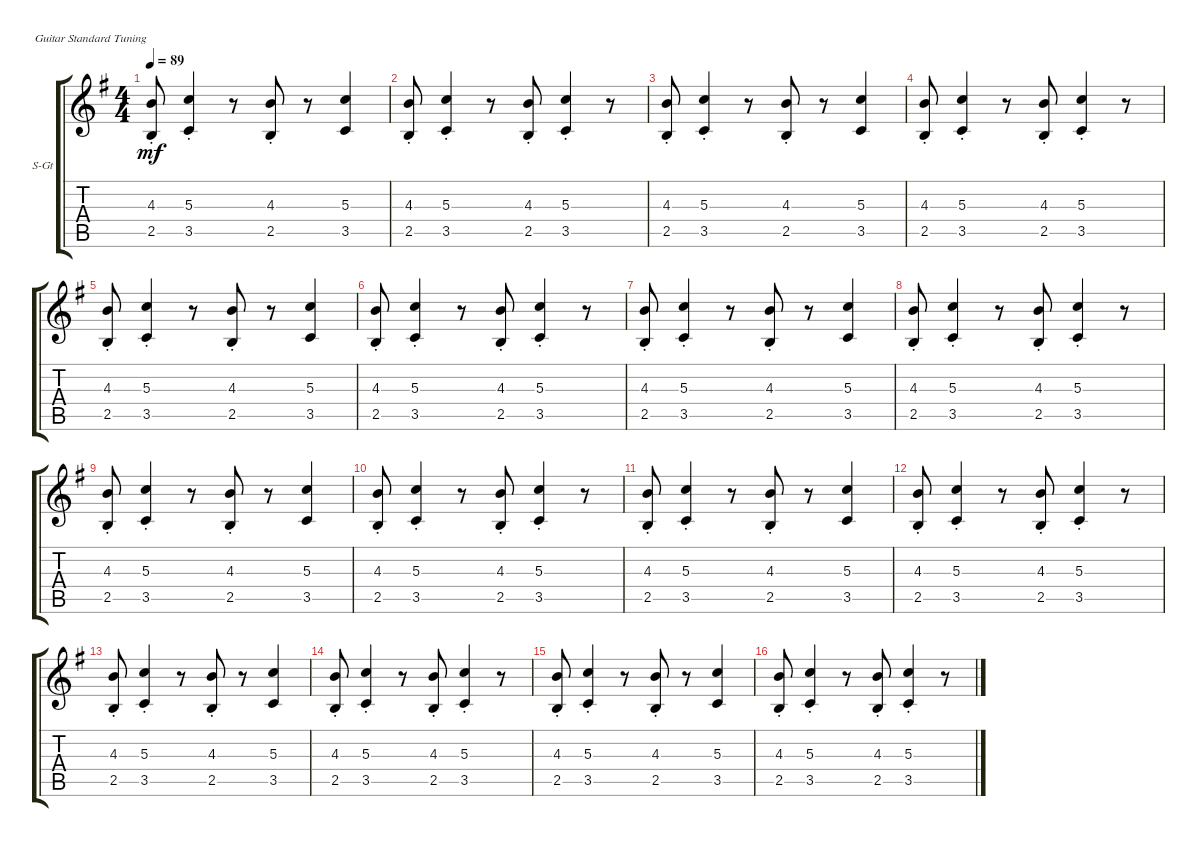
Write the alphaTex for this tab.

\bracketExtendMode groupsimilarinstruments
\firstSystemTrackNameOrientation horizontal
\otherSystemsTrackNameOrientation horizontal
\track ("Acoustic Guitar" "S-Gt") {instrument acousticguitarsteel}
\staff {score tabs}
\tuning (E4 B3 G3 D3 A2 E2)
\ts (4 4)
\tempo 89
\clef g2
\scale
0.5
\ks eminor
(2.5{st} 4.3{st}).8{dy mf} (3.5{st} 5.3{st}).4 r.8 (2.5{st} 4.3{st}).8 r.8 (3.5 5.3).4 |
\scale
0.5 (2.5{st} 4.3{st}).8 (3.5{st} 5.3{st}).4 r.8 (2.5{st} 4.3{st}).8 (3.5{st} 5.3{st}).4 r.8 |
\scale
0.5 (2.5{st} 4.3{st}).8 (3.5{st} 5.3{st}).4 r.8 (2.5{st} 4.3{st}).8 r.8 (3.5 5.3).4 |
\scale
0.5 (2.5{st} 4.3{st}).8 (3.5{st} 5.3{st}).4 r.8 (2.5{st} 4.3{st}).8 (3.5{st} 5.3{st}).4 r.8 |
\scale
0.5 (2.5{st} 4.3{st}).8 (3.5{st} 5.3{st}).4 r.8 (2.5{st} 4.3{st}).8 r.8 (3.5 5.3).4 |
\scale
0.5 (2.5{st} 4.3{st}).8 (3.5{st} 5.3{st}).4 r.8 (2.5{st} 4.3{st}).8 (3.5{st} 5.3{st}).4 r.8 |
\scale
0.5 (2.5{st} 4.3{st}).8 (3.5{st} 5.3{st}).4 r.8 (2.5{st} 4.3{st}).8 r.8 (3.5 5.3).4 |
\scale
0.5 (2.5{st} 4.3{st}).8 (3.5{st} 5.3{st}).4 r.8 (2.5{st} 4.3{st}).8 (3.5{st} 5.3{st}).4 r.8 |
\scale
0.5 (2.5{st} 4.3{st}).8 (3.5{st} 5.3{st}).4 r.8 (2.5{st} 4.3{st}).8 r.8 (3.5 5.3).4 |
\scale
0.5 (2.5{st} 4.3{st}).8 (3.5{st} 5.3{st}).4 r.8 (2.5{st} 4.3{st}).8 (3.5{st} 5.3{st}).4 r.8 |
\scale
0.5 (2.5{st} 4.3{st}).8 (3.5{st} 5.3{st}).4 r.8 (2.5{st} 4.3{st}).8 r.8 (3.5 5.3).4 |
\scale
0.5 (2.5{st} 4.3{st}).8 (3.5{st} 5.3{st}).4 r.8 (2.5{st} 4.3{st}).8 (3.5{st} 5.3{st}).4 r.8 |
\scale
0.5 (2.5{st} 4.3{st}).8 (3.5{st} 5.3{st}).4 r.8 (2.5{st} 4.3{st}).8 r.8 (3.5 5.3).4 |
\scale
0.5 (2.5{st} 4.3{st}).8 (3.5{st} 5.3{st}).4 r.8 (2.5{st} 4.3{st}).8 (3.5{st} 5.3{st}).4 r.8 |
\scale
0.5 (2.5{st} 4.3{st}).8 (3.5{st} 5.3{st}).4 r.8 (2.5{st} 4.3{st}).8 r.8 (3.5 5.3).4 |
\scale
0.5 (2.5{st} 4.3{st}).8 (3.5{st} 5.3{st}).4 r.8 (2.5{st} 4.3{st}).8 (3.5{st} 5.3{st}).4 r.8
